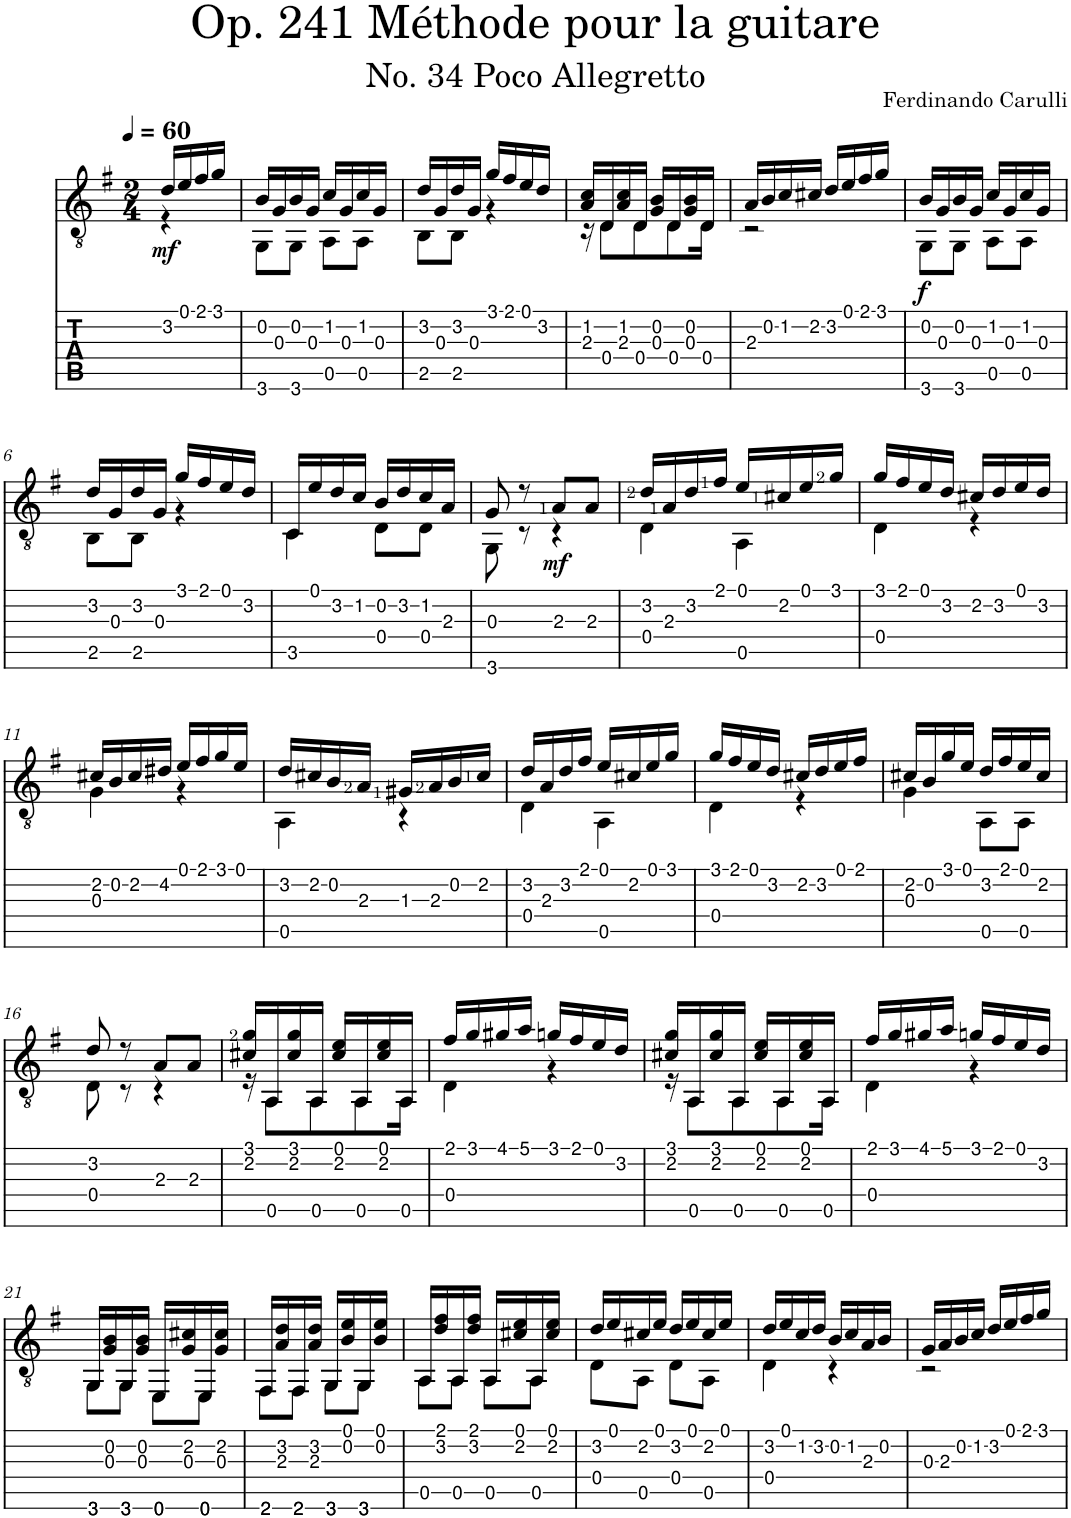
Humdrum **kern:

**kern	**kern	**dynam
*part1	*part1	*part1
*staff2	*staff1	*staff1/2
*I"Classical Guitar	*	*
*stria6	*	*
*	*clefGv2	*
*k[f#]	*k[f#]	*
*G:	*G:	*
*M2/4	*M2/4	*
*MM60	*MM60	*
=	=	=
*^	*^	*
!	!	!	!	!LO:DY:b
16dLL	4r	16d/LL	4r	mf
16eJ	.	16e/	.	.
16f#L	.	16f#/	.	.
16gJJ	.	16g/JJ	.	.
=1	=1	=1	=1	=1
16BLL	8GGL	16B/LL	8GG\L	.
16GJ	.	16G/	.	.
16BL	8GGJ	16B/	8GG\J	.
16GJJ	.	16G/JJ	.	.
16cLL	8AAL	16c/LL	8AA\L	.
16GJ	.	16G/	.	.
16cL	8AAJ	16c/	8AA\J	.
16GJJ	.	16G/JJ	.	.
=2	=2	=2	=2	=2
16dLL	8BBL	16d/LL	8BB\L	.
16GJ	.	16G/	.	.
16dL	8BBJ	16d/	8BB\J	.
16GJJ	.	16G/JJ	.	.
16gLL	4r	16g/LL	4r	.
16f#J	.	16f#/	.	.
16eL	.	16e/	.	.
16dJJ	.	16d/JJ	.	.
=3	=3	=3	=3	=3
16A\ 16c\LL	16r	16A/ 16c/LL	16r	.
16DJ	8DL	16D/	8D\L	.
16A\ 16c\L	.	16A/ 16c/	.	.
16DJJ	8DJ	16D/JJ	8D\	.
16G\ 16B\LL	.	16G/ 16B/LL	.	.
16DJ	8DL	16D/	8D\	.
16G\ 16B\L	.	16G/ 16B/	.	.
16DJJ	16DJk	16D/JJ	16D\Jk	.
=4	=4	=4	=4	=4
16ALL	2r	16A/LL	2r	.
16BJ	.	16B/	.	.
16cL	.	16c/	.	.
16c#XJJ	.	16c#X/JJ	.	.
16dLL	.	16d/LL	.	.
16eJ	.	16e/	.	.
16f#L	.	16f#/	.	.
16gJJ	.	16g/JJ	.	.
=5	=5	=5	=5	=5
!	!	!	!	!LO:DY:b
16BLL	8GGL	16B/LL	8GG\L	f
16GJ	.	16G/	.	.
16BL	8GGJ	16B/	8GG\J	.
16GJJ	.	16G/JJ	.	.
16cLL	8AAL	16c/LL	8AA\L	.
16GJ	.	16G/	.	.
16cL	8AAJ	16c/	8AA\J	.
16GJJ	.	16G/JJ	.	.
!!LO:LB:g=z	!!
=6	=6	=6	=6	=6
16dLL	8BBL	16d/LL	8BB\L	.
16GJ	.	16G/	.	.
16dL	8BBJ	16d/	8BB\J	.
16GJJ	.	16G/JJ	.	.
16gLL	4r	16g/LL	4r	.
16f#J	.	16f#/	.	.
16eL	.	16e/	.	.
16dJJ	.	16d/JJ	.	.
=7	=7	=7	=7	=7
16CLL	4C	16C/LL	4C\	.
16eJ	.	16e/	.	.
16dL	.	16d/	.	.
16cJJ	.	16c/JJ	.	.
16BLL	8DL	16B/LL	8D\L	.
16dJ	.	16d/	.	.
16cL	8DJ	16c/	8D\J	.
16AJJ	.	16A/JJ	.	.
=8	=8	=8	=8	=8
8G	8GG	8G/	8GG\	.
8r	8r	8r	8r	.
!	!	!	!	!LO:DY:b
8AL	4r	8A/L	4r	mf
8AJ	.	8A/J	.	.
=9	=9	=9	=9	=9
16dLL	4D	16d/LL	4D\	.
16AJ	.	16A/	.	.
16dL	.	16d/	.	.
16f#JJ	.	16f#/JJ	.	.
16eLL	4AA	16e/LL	4AA\	.
16c#XJ	.	16c#X/	.	.
16eL	.	16e/	.	.
16gJJ	.	16g/JJ	.	.
=10	=10	=10	=10	=10
16gLL	4D	16g/LL	4D\	.
16f#J	.	16f#/	.	.
16eL	.	16e/	.	.
16dJJ	.	16d/JJ	.	.
16c#XLL	4r	16c#X/LL	4r	.
16dJ	.	16d/	.	.
16eL	.	16e/	.	.
16dJJ	.	16d/JJ	.	.
!!LO:LB:g=z	!!
=11	=11	=11	=11	=11
16c#XLL	4G	16c#X/LL	4G\	.
16BJ	.	16B/	.	.
16c#L	.	16c#/	.	.
16d#XJJ	.	16d#X/JJ	.	.
16eLL	4r	16e/LL	4r	.
16f#J	.	16f#/	.	.
16gL	.	16g/	.	.
16eJJ	.	16e/JJ	.	.
=12	=12	=12	=12	=12
16dLL	4AA	16d/LL	4AA\	.
16c#XJ	.	16c#X/	.	.
16BL	.	16B/	.	.
16AJJ	.	16A/JJ	.	.
16G#XLL	4r	16G#X/LL	4r	.
16AJ	.	16A/	.	.
16BL	.	16B/	.	.
16c#JJ	.	16c#/JJ	.	.
=13	=13	=13	=13	=13
16dLL	4D	16d/LL	4D\	.
16AJ	.	16A/	.	.
16dL	.	16d/	.	.
16f#JJ	.	16f#/JJ	.	.
16eLL	4AA	16e/LL	4AA\	.
16c#XJ	.	16c#X/	.	.
16eL	.	16e/	.	.
16gJJ	.	16g/JJ	.	.
=14	=14	=14	=14	=14
16gLL	4D	16g/LL	4D\	.
16f#J	.	16f#/	.	.
16eL	.	16e/	.	.
16dJJ	.	16d/JJ	.	.
16c#XLL	4r	16c#X/LL	4r	.
16dJ	.	16d/	.	.
16eL	.	16e/	.	.
16f#JJ	.	16f#/JJ	.	.
=15	=15	=15	=15	=15
16c#XLL	4G	16c#X/LL	4G\	.
16BJ	.	16B/	.	.
16gL	.	16g/	.	.
16eJJ	.	16e/JJ	.	.
16dLL	8AAL	16d/LL	8AA\L	.
16f#J	.	16f#/	.	.
16eL	8AAJ	16e/	8AA\J	.
16c#JJ	.	16c#/JJ	.	.
!!LO:LB:g=z	!!
=16	=16	=16	=16	=16
8d	8D	8d/	8D\	.
8r	8r	8r	8r	.
8AL	4r	8A/L	4r	.
8AJ	.	8A/J	.	.
=17	=17	=17	=17	=17
16c#X\ 16g\LL	16r	16c#X/ 16g/LL	16r	.
16AAJ	8AAL	16AA/	8AA\L	.
16c#\ 16g\L	.	16c#/ 16g/	.	.
16AAJJ	8AAJ	16AA/JJ	8AA\	.
16c#\ 16e\LL	.	16c#/ 16e/LL	.	.
16AAJ	8AAL	16AA/	8AA\	.
16c#\ 16e\L	.	16c#/ 16e/	.	.
16AAJJ	16AAJk	16AA/JJ	16AA\Jk	.
=18	=18	=18	=18	=18
16f#LL	4D	16f#/LL	4D\	.
16gJ	.	16g/	.	.
16g#XL	.	16g#X/	.	.
16aJJ	.	16a/JJ	.	.
16gnLL	4r	16gn/LL	4r	.
16f#J	.	16f#/	.	.
16eL	.	16e/	.	.
16dJJ	.	16d/JJ	.	.
=19	=19	=19	=19	=19
16c#X\ 16g\LL	16r	16c#X/ 16g/LL	16r	.
16AAJ	8AAL	16AA/	8AA\L	.
16c#\ 16g\L	.	16c#/ 16g/	.	.
16AAJJ	8AAJ	16AA/JJ	8AA\	.
16c#\ 16e\LL	.	16c#/ 16e/LL	.	.
16AAJ	8AAL	16AA/	8AA\	.
16c#\ 16e\L	.	16c#/ 16e/	.	.
16AAJJ	16AAJk	16AA/JJ	16AA\Jk	.
=20	=20	=20	=20	=20
16f#LL	4D	16f#/LL	4D\	.
16gJ	.	16g/	.	.
16g#XL	.	16g#X/	.	.
16aJJ	.	16a/JJ	.	.
16gnLL	4r	16gn/LL	4r	.
16f#J	.	16f#/	.	.
16eL	.	16e/	.	.
16dJJ	.	16d/JJ	.	.
!!LO:LB:g=z	!!
=21	=21	=21	=21	=21
16GGLL	8GGL	16GG/LL	8GG\L	.
16G\ 16B\J	.	16G/ 16B/	.	.
16GGL	8GGJ	16GG/	8GG\J	.
16G\ 16B\JJ	.	16G/ 16B/JJ	.	.
16EELL	8EEL	16EE/LL	8EE\L	.
16G\ 16c#X\J	.	16G/ 16c#X/	.	.
16EEL	8EEJ	16EE/	8EE\J	.
16G\ 16c#\JJ	.	16G/ 16c#/JJ	.	.
=22	=22	=22	=22	=22
16FF#LL	8FF#L	16FF#/LL	8FF#\L	.
16A\ 16d\J	.	16A/ 16d/	.	.
16FF#L	8FF#J	16FF#/	8FF#\J	.
16A\ 16d\JJ	.	16A/ 16d/JJ	.	.
16GGLL	8GGL	16GG/LL	8GG\L	.
16B\ 16e\J	.	16B/ 16e/	.	.
16GGL	8GGJ	16GG/	8GG\J	.
16B\ 16e\JJ	.	16B/ 16e/JJ	.	.
=23	=23	=23	=23	=23
16AALL	8AAL	16AA/LL	8AA\L	.
16d\ 16f#\J	.	16d/ 16f#/	.	.
16AAL	8AAJ	16AA/	8AA\J	.
16d\ 16f#\JJ	.	16d/ 16f#/JJ	.	.
16AALL	8AAL	16AA/LL	8AA\L	.
16c#X\ 16e\J	.	16c#X/ 16e/	.	.
16AAL	8AAJ	16AA/	8AA\J	.
16c#\ 16e\JJ	.	16c#/ 16e/JJ	.	.
=24	=24	=24	=24	=24
16dLL	8DL	16d/LL	8D\L	.
16eJ	.	16e/	.	.
16c#XL	8AAJ	16c#X/	8AA\J	.
16eJJ	.	16e/JJ	.	.
16dLL	8DL	16d/LL	8D\L	.
16eJ	.	16e/	.	.
16c#L	8AAJ	16c#/	8AA\J	.
16eJJ	.	16e/JJ	.	.
=25	=25	=25	=25	=25
16dLL	4D	16d/LL	4D\	.
16eJ	.	16e/	.	.
16cL	.	16c/	.	.
16dJJ	.	16d/JJ	.	.
16BLL	4r	16B/LL	4r	.
16cJ	.	16c/	.	.
16AL	.	16A/	.	.
16BJJ	.	16B/JJ	.	.
=26	=26	=26	=26	=26
16GLL	2r	16G/LL	2r	.
16AJ	.	16A/	.	.
16BL	.	16B/	.	.
16cJJ	.	16c/JJ	.	.
16dLL	.	16d/LL	.	.
16eJ	.	16e/	.	.
16f#L	.	16f#/	.	.
16gJJ	.	16g/JJ	.	.
*v	*v	*	*	*
*	*v	*v	*
=	=	=
*-	*-	*-
